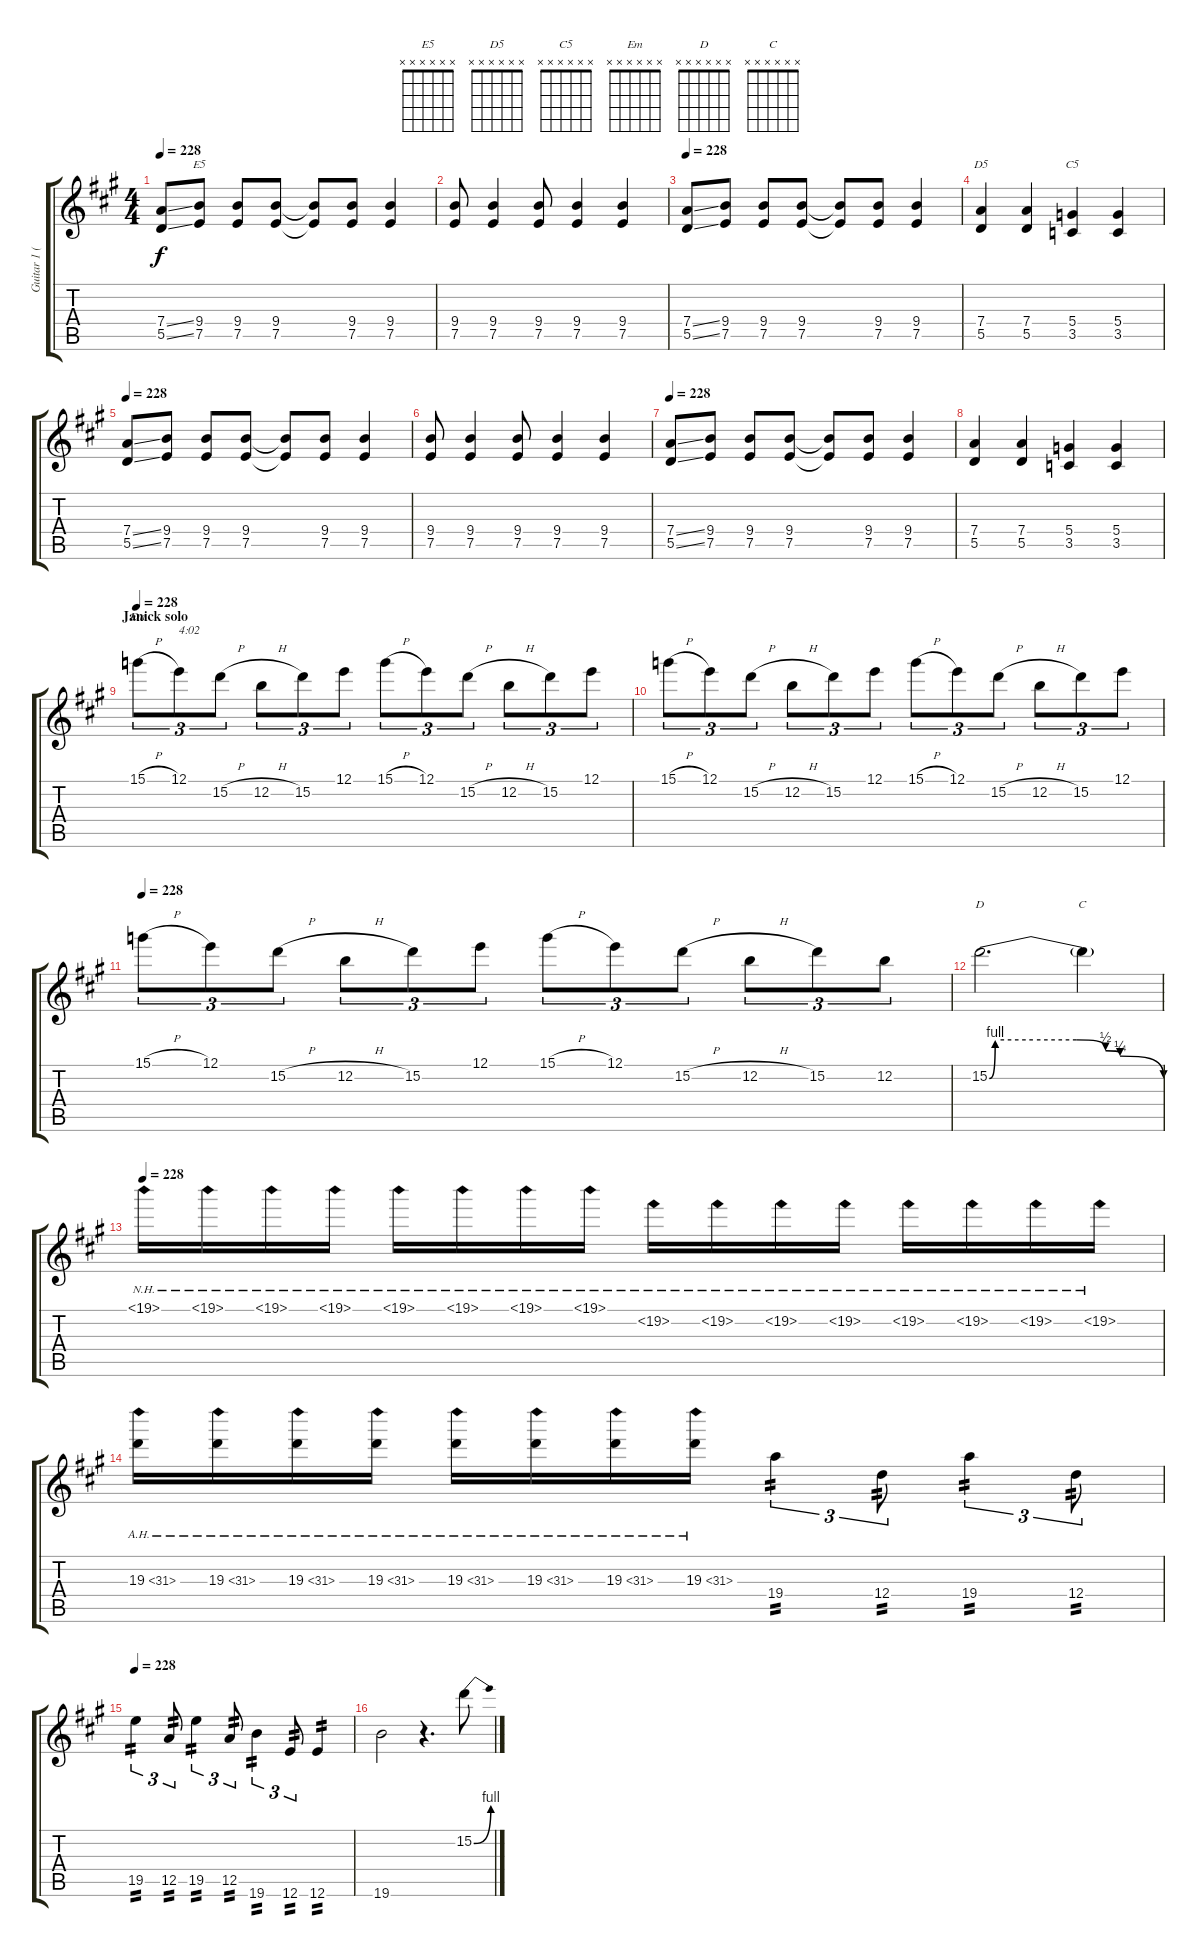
\track ("Guitar 1 (Janick)" "Guitar 1 (") {instrument distortionguitar}
\staff {score tabs}
\tuning (E4 B3 G3 D3 A2 E2) {hide}
\chord ("E5" x x x x x x) {firstfret 0}
\chord ("D5" x x x x x x) {firstfret 0}
\chord ("C5" x x x x x x) {firstfret 0}
\chord ("Em" x x x x x x) {firstfret 0}
\chord ("D" x x x x x x) {firstfret 0}
\chord ("C" x x x x x x) {firstfret 0}
\ts (4 4)
\tempo 228
\clef g2
\ks f#minor
(7.4{ss} 5.5{ss}).8{dy f} (9.4 7.5).8{ch "E5"} (9.4 7.5).8 (9.4 7.5).8 (9.4{t} 7.5{t}).8 (9.4 7.5).8 (9.4 7.5).4 |
(9.4 7.5).8 (9.4 7.5).4 (9.4 7.5).8 (9.4 7.5).4 (9.4 7.5).4 |
\tempo 228
(7.4{ss} 5.5{ss}).8 (9.4 7.5).8 (9.4 7.5).8 (9.4 7.5).8 (9.4{t} 7.5{t}).8 (9.4 7.5).8 (9.4 7.5).4 |
(7.4 5.5).4{ch "D5"} (7.4 5.5).4 (5.4 3.5).4{ch "C5"} (5.4 3.5).4 |
\tempo 228
(7.4{ss} 5.5{ss}).8 (9.4 7.5).8 (9.4 7.5).8 (9.4 7.5).8 (9.4{t} 7.5{t}).8 (9.4 7.5).8 (9.4 7.5).4 |
(9.4 7.5).8 (9.4 7.5).4 (9.4 7.5).8 (9.4 7.5).4 (9.4 7.5).4 |
\tempo 228
(7.4{ss} 5.5{ss}).8 (9.4 7.5).8 (9.4 7.5).8 (9.4 7.5).8 (9.4{t} 7.5{t}).8 (9.4 7.5).8 (9.4 7.5).4 |
(7.4 5.5).4 (7.4 5.5).4 (5.4 3.5).4 (5.4 3.5).4 |
\section ("" "Janick solo")
\tempo 228
15.1{h}.8{tu (3 2) ch "Em" volume 16} 12.1.8{tu (3 2) txt "4:02"} 15.2{h}.8{tu (3 2)} 12.2{h}.8{tu (3 2)} 15.2.8{tu (3 2)} 12.1.8{tu (3 2)} 15.1{h}.8{tu (3 2)} 12.1.8{tu (3 2)} 15.2{h}.8{tu (3 2)} 12.2{h}.8{tu (3 2)} 15.2.8{tu (3 2)} 12.1.8{tu (3 2)} |
15.1{h}.8{tu (3 2)} 12.1.8{tu (3 2)} 15.2{h}.8{tu (3 2)} 12.2{h}.8{tu (3 2)} 15.2.8{tu (3 2)} 12.1.8{tu (3 2)} 15.1{h}.8{tu (3 2)} 12.1.8{tu (3 2)} 15.2{h}.8{tu (3 2)} 12.2{h}.8{tu (3 2)} 15.2.8{tu (3 2)} 12.1.8{tu (3 2)} |
\tempo 228
15.1{h}.8{tu (3 2)} 12.1.8{tu (3 2)} 15.2{h}.8{tu (3 2)} 12.2{h}.8{tu (3 2)} 15.2.8{tu (3 2)} 12.1.8{tu (3 2)} 15.1{h}.8{tu (3 2)} 12.1.8{tu (3 2)} 15.2{h}.8{tu (3 2)} 12.2{h}.8{tu (3 2)} 15.2.8{tu (3 2)} 12.2.8{tu (3 2)} |
15.2{be (custom 0 0 2 4 15 4 30 4 40 2 45 1 60 0)}.2{d ch "D"} 15.2{t}.4{ch "C"} |
\tempo 228
19.1{nh}.16 19.1{nh}.16 19.1{nh}.16 19.1{nh}.16 19.1{nh}.16 19.1{nh}.16 19.1{nh}.16 19.1{nh}.16 19.2{nh}.16 19.2{nh}.16 19.2{nh}.16 19.2{nh}.16 19.2{nh}.16 19.2{nh}.16 19.2{nh}.16 19.2{nh}.16 |
19.3{ah 12}.16 19.3{ah 12}.16 19.3{ah 12}.16 19.3{ah 12}.16 19.3{ah 12}.16 19.3{ah 12}.16 19.3{ah 12}.16 19.3{ah 12}.16 19.4.4{tu (3 2) tp 2} 12.4.8{tu (3 2) tp 2} 19.4.4{tu (3 2) tp 2} 12.4.8{tu (3 2) tp 2} |
\tempo 228
19.5.4{tu (3 2) tp 2} 12.5.8{tu (3 2) tp 2} 19.5.4{tu (3 2) tp 2} 12.5.8{tu (3 2) tp 2} 19.6.4{tu (3 2) tp 2} 12.6.8{tu (3 2) tp 2} 12.6.4{tp 2} |
19.6.2 r.4{d} 15.2{be (bend 0 0 60 4)}.8
